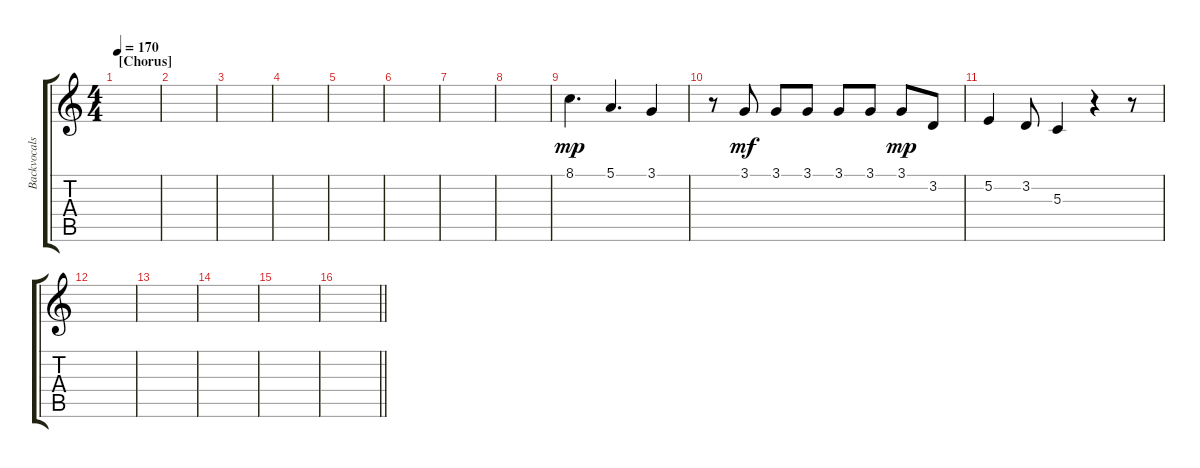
\track ("Backvocals" "Backvocals") {instrument clarinet}
\staff {score tabs}
\tuning (E4 B3 G3 D3 A2 E2) {hide}
\ts (4 4)
\section ("" "[Chorus]")
\tempo 170
\clef g2
\ks c
|
|
|
|
|
|
|
|
8.1.4{d dy mp instrument clarinet} 5.1.4{d} 3.1.4 |
r.8 3.1.8{dy mf} 3.1.8 3.1.8 3.1.8 3.1.8 3.1.8{dy mp} 3.2.8 |
5.2.4 3.2.8 5.3.4 r.4 r.8 |
|
|
|
|
\barLineRight lightlight
